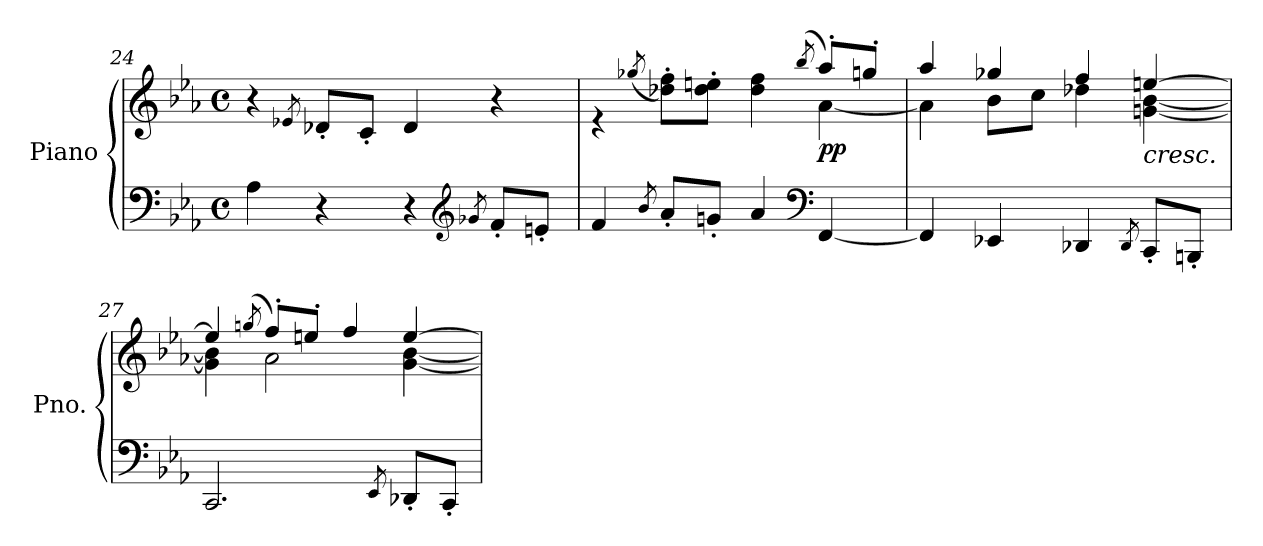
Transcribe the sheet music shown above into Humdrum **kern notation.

**kern	**kern	**dynam
*part1	*part1	*part1
*staff2	*staff1	*staff1/2
*I"Piano	*	*
*I'Pno.	*	*
*clefF4	*clefG2	*
*k[b-e-a-]	*k[b-e-a-]	*
*M4/4	*M4/4	*
*met(c)	*met(c)	*
=24	=24	=24
4A-\	4r	.
.	8qe-X/	.
4r	8d-X'/L	.
.	8c'/J	.
4r	4d-/	.
*clefG2	*	*
8qg-X/	.	.
8f'/L	4r	.
8en'/J	.	.
!!LO:PB:g=z
=25	=25	=25
*	*^	*
4f/	4re	2.ryy	.
8qb-/	(>8qgg-X/	.	.
8a-'/L	8dd-X\' 8ff\'L)	.	.
8gn'/J	8dd-\' 8een\'J	.	.
4a-/	4dd-\ 4ff\	.	.
*clefF4	*	*	*
.	(>8qbb-/	.	.
!	!	!	!LO:DY:b
[4FF/	8aa-'/L)	[4a-\	pp
.	8ggn'/J	.	.
=26	=26	=26	=26
4FF/]	4aa-/	4a-\]	.
4EE-X/	4gg-X/	8b-\L	.
.	.	8cc\J	.
4DD-X/	4ff/	4dd-X\	.
8qDD-/	.	.	.
!	!LO:TX:b:i:t=cresc.	!	!
8CC'/L	[4een/	[4gn\ [4b-\	.
8BBBn'/J	.	.	.
=27	=27	=27	=27
2.CC/	4ee/]	4g\] 4b-\]	.
.	(>8qggn/	.	.
.	8ff'/L)	2a-\	.
.	8een'/J	.	.
.	4ff/	.	.
8qEE-/	.	.	.
8DD-X'/L	[4ee/	[4g\ [4b-\	.
8CC'/J	.	.	.
*	*v	*v	*
=	=	=
*-	*-	*-
